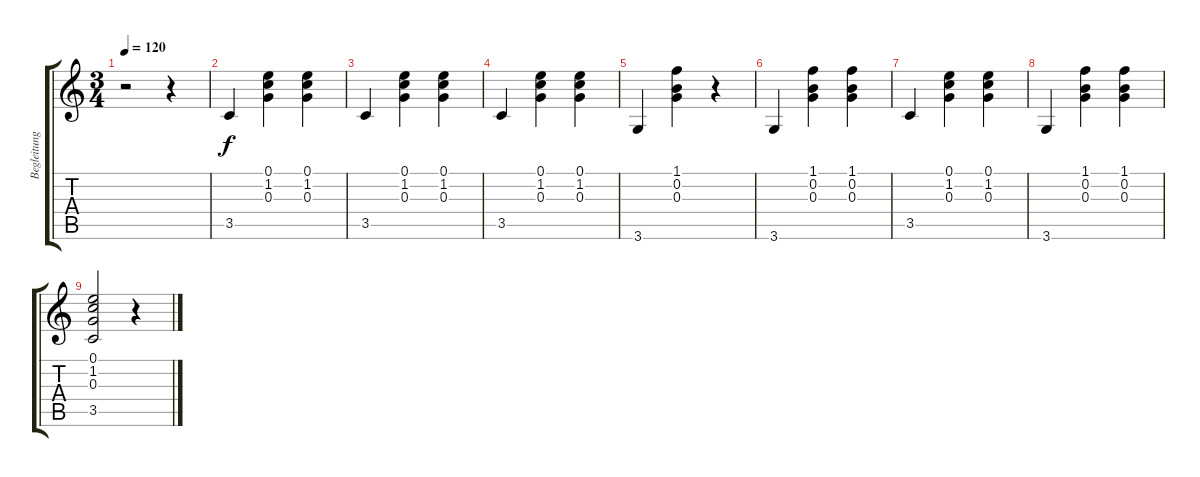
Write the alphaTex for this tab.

\track ("Begleitung" "Begleitung") {instrument acousticguitarnylon}
\staff {score tabs}
\tuning (E4 B3 G3 D3 A2 E2) {hide}
\ts (3 4)
\tempo 120
\clef g2
\ks c
r.2{dy f instrument acousticguitarnylon} r.4 |
3.5.4 (0.1 1.2 0.3).4 (0.1 1.2 0.3).4 |
3.5.4 (0.1 1.2 0.3).4 (0.1 1.2 0.3).4 |
3.5.4 (0.1 1.2 0.3).4 (0.1 1.2 0.3).4 |
3.6.4 (1.1 0.2 0.3).4 r.4 |
3.6.4 (1.1 0.2 0.3).4 (1.1 0.2 0.3).4 |
3.5.4 (0.1 1.2 0.3).4 (0.1 1.2 0.3).4 |
3.6.4 (1.1 0.2 0.3).4 (1.1 0.2 0.3).4 |
(0.1 1.2 0.3 3.5).2 r.4
